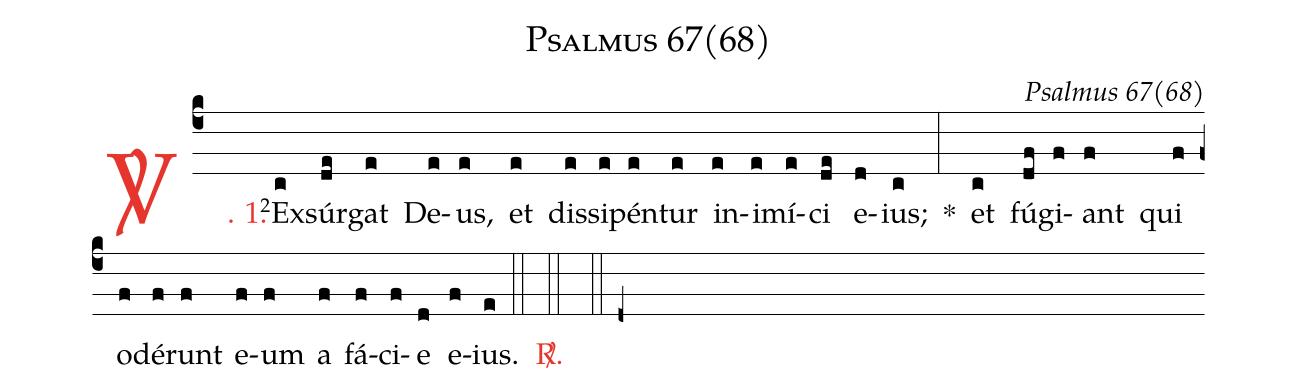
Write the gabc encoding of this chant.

name: Psalmus 67(68);
commentary: Psalmus 67(68);
%%
(c4)

<c><sp>V/</sp>. 1.</c>() <v>\VSup{2}</v>Ex(c)súr(de)gat(e) De(e)us,(e) et(e) dis(e)si(e)pén(e)tur(e) in(e)i(e)mí(e)ci(de) e(d)ius;(c) *(:) et(c) fú(df)gi(f)ant(f) qui(f) o(f)dé(f)runt(f) e(f)um(f) a(f) fá(f)ci(f)e(d) e(f)ius.(e)

(::)

<c><sp>R/</sp>.</c>(::)

(::)

(d+)
